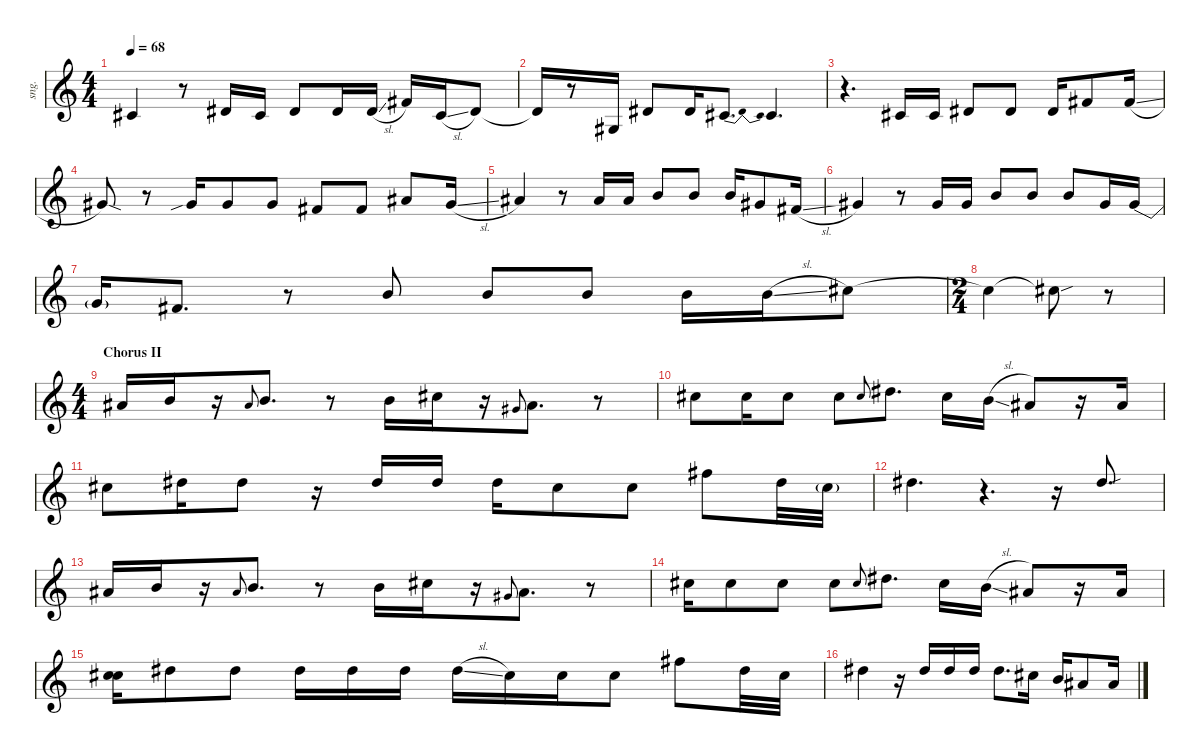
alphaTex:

\defaultSystemsLayout 4
\hideDynamics
\bracketExtendMode nobrackets
\otherSystemsTrackNameOrientation horizontal
\track ("Vocals" "sng.") {instrument voiceoohs}
\staff {score}
\tuning (Eb4 Bb3 Gb3 Db3 Ab2 Eb2)
\ts (4 4)
\tempo 68
\clef g2
\ks c
5.5{t acc #}.4{ot 8vb dy mf beam Up} r.8{beam Up} 7.5{acc #}.16{ot 8vb beam Up} 5.5{acc #}.16{ot 8vb beam Up} 7.5{acc #}.8{ot 8vb beam Up} 7.5{acc #}.16{ot 8vb beam Up} 7.5{sl acc #}.16{ot 8vb beam Up} 10.5{acc #}.16{ot 8vb beam Up} 5.5{sl acc #}.16{ot 8vb beam Up} 7.5{acc #}.8{ot 8vb beam Up} |
7.5{t acc #}.16{ot 8vb beam Up} r.8{beam Up} 0.5{acc #}.16{ot 8vb beam Up} 7.5{acc #}.8{ot 8vb beam Up} 7.5{acc #}.16{ot 8vb beam Up} 5.5{be (bendrelease 0 0 10.2 4 20.4 4 30 0) acc #}.8{d ot 8vb beam Up} 5.5{acc #}.4{d ot 8vb beam Up} |
r.4{d beam Down} 5.5{acc #}.16{ot 8vb beam Up} 5.5{acc #}.16{ot 8vb beam Up} 7.5{acc #}.8{ot 8vb beam Up} 7.5{acc #}.8{ot 8vb beam Up} 7.5{acc #}.16{ot 8vb beam Up} 10.5{acc #}.8{ot 8vb beam Up} 10.5{sl acc #}.16{ot 8vb beam Up} |
12.5{sod acc #}.8{ot 8vb beam Up} r.8{beam Up} 7.4{sib acc #}.16{ot 8vb beam Up} 7.4{acc #}.8{ot 8vb beam Up} 7.4{acc #}.8{ot 8vb beam Up} 5.4{acc #}.8{ot 8vb beam Up} 5.4{acc #}.8{ot 8vb beam Up} 9.4{acc #}.8{ot 8vb beam Up} 7.4{sl acc #}.16{ot 8vb beam Up} |
9.4{acc #}.4{ot 8vb beam Up} r.8{beam Up} 9.4{acc #}.16{ot 8vb beam Up} 9.4{acc #}.16{ot 8vb beam Up} 10.4.8{ot 8vb beam Up} 10.4.8{ot 8vb beam Up} 10.4.16{ot 8vb beam Up} 7.4{acc #}.8{ot 8vb beam Up} 5.4{sl acc #}.16{ot 8vb beam Up} |
7.4{acc #}.4{ot 8vb beam Up} r.8{beam Up} 7.4{acc #}.16{ot 8vb beam Up} 7.4{acc #}.16{ot 8vb beam Up} 10.4.8{ot 8vb beam Up} 10.4.8{ot 8vb beam Up} 10.4.8{ot 8vb beam Up} 7.4{acc #}.16{ot 8vb beam Up} 7.4{be (bendrelease 10.2 0 19.2 3 30 3 39.6 0) acc #}.16{ot 8vb beam Up} |
7.4{t acc #}.16{ot 8vb beam Up} 5.4{acc #}.8{d ot 8vb beam Up} r.8{beam Up} 10.4.8{ot 8vb beam Up} 10.4.8{ot 8vb beam Up} 10.4.8{ot 8vb beam Up} 10.4.16{ot 8vb beam Down} 10.4{sl}.16{ot 8vb beam Down} 12.4{acc #}.8{ot 8vb beam Down} |
\ts (2 4)
\beaming (8 2 2)
12.4{t acc #}.4{ot 8vb beam Down} 12.4{sou t acc #}.8{ot 8vb beam Down} r.8{beam Up} |
\ts (4 4)
\beaming (8 2 2 2 2)
\section ("" "Chorus II")
9.4{acc #}.16{ot 8vb beam Up} 10.4.16{ot 8vb beam Up} r.16{beam Up} 9.4{acc #}.8{ot 8vb gr onbeat beam Up} 10.4.8{d ot 8vb beam Up} r.8{beam Up} 10.4.16{ot 8vb beam Down} 12.4{acc #}.16{ot 8vb beam Down} r.16{beam Down} 7.4{acc #}.8{ot 8vb gr onbeat beam Up} 9.4{acc #}.8{d ot 8vb beam Down} r.8{beam Up} |
7.3{acc #}.8{ot 8vb beam Down} 7.3{acc #}.16{ot 8vb beam Down} 7.3{acc #}.8{ot 8vb beam Down} 7.3{acc #}.8{ot 8vb beam Down} 7.3{acc #}.8{ot 8vb gr onbeat beam Up} 9.3{acc #}.8{d ot 8vb beam Down} 7.3{acc #}.16{ot 8vb beam Down} 10.4{sl}.16{ot 8vb beam Down} 9.4{acc #}.8{ot 8vb beam Up} r.16{beam Up} 9.4{acc #}.16{ot 8vb beam Up} |
7.3{acc #}.8{ot 8vb beam Down} 9.3{acc #}.16{ot 8vb beam Down} 9.3{acc #}.8{ot 8vb beam Down} r.16{beam Up} 9.3{acc #}.16{ot 8vb beam Down} 9.3{acc #}.16{ot 8vb beam Down} 9.3{acc #}.16{ot 8vb beam Down} 7.3{acc #}.8{ot 8vb beam Down} 7.3{acc #}.8{ot 8vb beam Down} 12.3{acc #}.8{ot 8vb beam Down} 9.3{acc #}.32{ot 8vb beam Down} 7.3{g acc #}.32{ot 8vb beam Down} |
9.3{acc #}.4{d ot 8vb beam Down} r.4{d beam Up} r.16{beam Up} 9.3{sou acc #}.8{d ot 8vb beam Down} |
9.4{acc #}.16{ot 8vb beam Up} 10.4.16{ot 8vb beam Up} r.16{beam Up} 9.4{acc #}.8{ot 8vb gr onbeat beam Up} 10.4.8{d ot 8vb beam Up} r.8{beam Up} 10.4.16{ot 8vb beam Down} 12.4{acc #}.16{ot 8vb beam Down} r.16{beam Down} 7.4{acc #}.8{ot 8vb gr onbeat beam Up} 9.4{acc #}.8{d ot 8vb beam Down} r.8{beam Up} |
7.3{acc #}.16{ot 8vb beam Down} 7.3{acc #}.8{ot 8vb beam Down} 7.3{acc #}.8{ot 8vb beam Down} 7.3{acc #}.8{ot 8vb beam Down} 7.3{acc #}.8{ot 8vb gr onbeat beam Up} 9.3{acc #}.8{d ot 8vb beam Down} 7.3{acc #}.16{ot 8vb beam Down} 10.4{sl}.16{ot 8vb beam Down} 9.4{acc #}.8{ot 8vb beam Up} r.16{beam Up} 9.4{acc #}.16{ot 8vb beam Up} |
(12.4{acc #} 7.3{acc #}).16{ot 8vb beam Down} 9.3{acc #}.8{ot 8vb beam Down} 9.3{acc #}.8{ot 8vb beam Down} 9.3{acc #}.16{ot 8vb beam Down} 9.3{acc #}.16{ot 8vb beam Down} 9.3{acc #}.16{ot 8vb beam Down} 9.3{sl acc #}.16{ot 8vb beam Down} 7.3{acc #}.16{ot 8vb beam Down} 7.3{acc #}.16{ot 8vb beam Down} 7.3{acc #}.8{ot 8vb beam Down} 12.3{acc #}.8{ot 8vb beam Down} 9.3{acc #}.32{ot 8vb beam Down} 7.3{acc #}.32{ot 8vb beam Down} |
9.3{acc #}.4{ot 8vb beam Down} r.16{beam Up} 9.3{acc #}.16{ot 8vb beam Down} 9.3{acc #}.16{ot 8vb beam Down} 9.3{acc #}.16{ot 8vb beam Down} 9.3{acc #}.8{d ot 8vb beam Down} 7.3{acc #}.16{ot 8vb beam Down} 5.3.16{ot 8vb beam Up} 9.4{acc #}.8{ot 8vb beam Up} 9.4{sl acc #}.16{ot 8vb beam Up}
